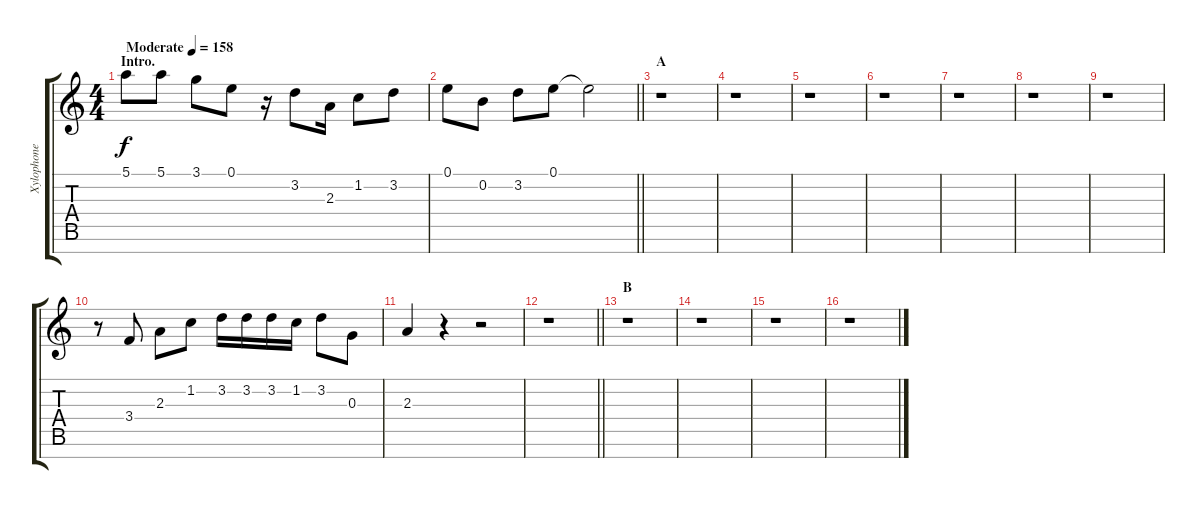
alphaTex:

\track ("Xylophone" "Xylophone") {instrument vibraphone}
\staff {score tabs}
\tuning (E5 B4 G4 D4 A3 E3 B2) {hide}
\ts (4 4)
\section ("" "Intro.")
\tempo (158 "Moderate")
\clef g2
\ks c
5.1.8{dy f instrument vibraphone} 5.1.8 3.1.8 0.1.8 r.16 3.2.8 2.3.16 1.2.8 3.2.8 |
\barLineRight lightlight
0.1.8 0.2.8 3.2.8 0.1.8 0.1{t}.2 |
\section ("" "A")
r.1 |
r.1 |
r.1 |
r.1 |
r.1 |
r.1 |
r.1 |
r.8 3.4.8 2.3.8 1.2.8 3.2.16 3.2.16 3.2.16 1.2.16 3.2.8 0.3.8 |
2.3.4 r.4 r.2 |
\barLineRight lightlight
r.1 |
\section ("" "B")
r.1 |
r.1 |
r.1 |
r.1
